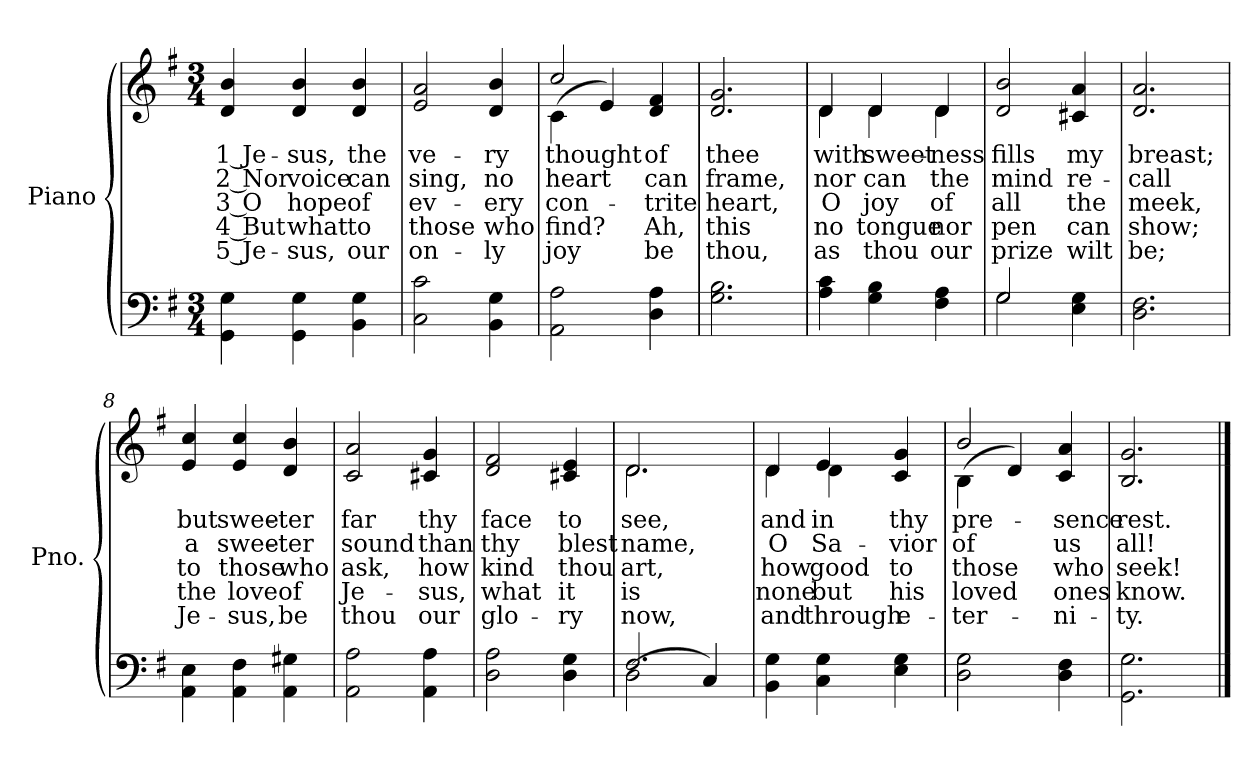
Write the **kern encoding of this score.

**kern	**kern	**text	**text	**text	**text	**text
*part2	*part1	*part1	*part1	*part1	*part1	*part1
*staff2	*staff1	*staff1	*staff1	*staff1	*staff1	*staff1
*I"Piano	*I"Piano	*	*	*	*	*
*I'Pno.	*I'Pno.	*	*	*	*	*
!!LO:PB:g=z
*clefF4	*clefG2	*	*	*	*	*
*k[f#]	*k[f#]	*	*	*	*	*
*G:	*G:	*	*	*	*	*
*M3/4	*M3/4	*	*	*	*	*
=1	=1	=1	=1	=1	=1	=1
!	!	!LO:LY:b:color=#000000	!LO:LY:b:color=#000000	!LO:LY:b:color=#000000	!LO:LY:b:color=#000000	!LO:LY:b:color=#000000
4GGi\ 4Gi	4di/ 4bi	1 Je-	2 Nor	3 O	-4 But	5 Je-
!	!	!LO:LY:b:color=#000000	!LO:LY:b:color=#000000	!LO:LY:b:color=#000000	!LO:LY:b:color=#000000	!LO:LY:b:color=#000000
4GGi\ 4Gi	4di/ 4bi	-sus,	voice	hope	what	sus,
!	!	!LO:LY:b:color=#000000	!LO:LY:b:color=#000000	!LO:LY:b:color=#000000	!LO:LY:b:color=#000000	!LO:LY:b:color=#000000
4BBi\ 4Gi	4di/ 4bi	the	can	of	to	our
=2	=2	=2	=2	=2	=2	=2
!	!	!LO:LY:b:color=#000000	!LO:LY:b:color=#000000	!LO:LY:b:color=#000000	!LO:LY:b:color=#000000	!LO:LY:b:color=#000000
2Ci\ 2ci	2ei/ 2ai	ve-	sing,	ev-	-those	on-
!	!	!LO:LY:b:color=#000000	!LO:LY:b:color=#000000	!LO:LY:b:color=#000000	!LO:LY:b:color=#000000	!LO:LY:b:color=#000000
4BBi\ 4Gi	4di/ 4bi	-ry	no	-ery	who	ly
=3	=3	=3	=3	=3	=3	=3
!	!	!LO:LY:b:color=#000000	!LO:LY:b:color=#000000	!LO:LY:b:color=#000000	!LO:LY:b:color=#000000	!LO:LY:b:color=#000000
*	*^	*	*	*	*	*
2AAi\ 2Ai	2cci/	(4ci\	thought	heart	con-	-find?	joy
.	.	4ei/)	.	.	.	.	.
!	!	!	!LO:LY:b:color=#000000	!LO:LY:b:color=#000000	!LO:LY:b:color=#000000	!LO:LY:b:color=#000000	!LO:LY:b:color=#000000
4Di\ 4Ai	4di/ 4f#i	4ryy	of	can	trite	Ah,	be
=4	=4	=4	=4	=4	=4	=4	=4
!	!	!	!LO:LY:b:color=#000000	!LO:LY:b:color=#000000	!LO:LY:b:color=#000000	!LO:LY:b:color=#000000	!LO:LY:b:color=#000000
*	*v	*v	*	*	*	*	*
2.Gi\ 2.Bi	2.di/ 2.gi	thee	frame,	heart,	this	thou,
=5	=5	=5	=5	=5	=5	=5
!	!	!LO:LY:b:color=#000000	!LO:LY:b:color=#000000	!LO:LY:b:color=#000000	!LO:LY:b:color=#000000	!LO:LY:b:color=#000000
*	*^	*	*	*	*	*
4Ai\ 4ci	4di/	4di\	with	nor	O	no	as
!	!	!	!LO:LY:b:color=#000000	!LO:LY:b:color=#000000	!LO:LY:b:color=#000000	!LO:LY:b:color=#000000	!LO:LY:b:color=#000000
4Gi\ 4Bi	4di/	4di\	sweet-	can	joy	tongue	thou
!	!	!	!LO:LY:b:color=#000000	!LO:LY:b:color=#000000	!LO:LY:b:color=#000000	!LO:LY:b:color=#000000	!LO:LY:b:color=#000000
4F#i\ 4Ai	4di/	4di\	-ness	the	of	nor	our
!!LO:LB:g=z
=6	=6	=6	=6	=6	=6	=6	=6
*^	*	*	*	*	*	*	*
!	!	!	!	!LO:LY:b:color=#000000	!LO:LY:b:color=#000000	!LO:LY:b:color=#000000	!LO:LY:b:color=#000000	!LO:LY:b:color=#000000
*	*	*v	*v	*	*	*	*	*
2Gi/	2Gi\	2di/ 2bi	fills	mind	all	pen	prize
!	!	!	!LO:LY:b:color=#000000	!LO:LY:b:color=#000000	!LO:LY:b:color=#000000	!LO:LY:b:color=#000000	!LO:LY:b:color=#000000
4Ei\ 4Gi	4ryy	4c#Xi/ 4ai	my	re-	the	can	wilt
=7	=7	=7	=7	=7	=7	=7	=7
!	!	!	!LO:LY:b:color=#000000	!LO:LY:b:color=#000000	!LO:LY:b:color=#000000	!LO:LY:b:color=#000000	!LO:LY:b:color=#000000
*v	*v	*	*	*	*	*	*
2.Di\ 2.F#i	2.di/ 2.ai	breast;	-call	meek,	show;	be;
=8	=8	=8	=8	=8	=8	=8
!	!	!LO:LY:b:color=#000000	!LO:LY:b:color=#000000	!LO:LY:b:color=#000000	!LO:LY:b:color=#000000	!LO:LY:b:color=#000000
4AAi\ 4Ei	4ei/ 4cci	but	a	to	the	Je-
!	!	!LO:LY:b:color=#000000	!LO:LY:b:color=#000000	!LO:LY:b:color=#000000	!LO:LY:b:color=#000000	!LO:LY:b:color=#000000
4AAi\ 4F#i	4ei/ 4cci	swee-	swee-	-those	love	sus,
!	!	!LO:LY:b:color=#000000	!LO:LY:b:color=#000000	!LO:LY:b:color=#000000	!LO:LY:b:color=#000000	!LO:LY:b:color=#000000
4AAi\ 4G#Xi	4di/ 4bi	-ter	-ter	who	of	be
=9	=9	=9	=9	=9	=9	=9
!	!	!LO:LY:b:color=#000000	!LO:LY:b:color=#000000	!LO:LY:b:color=#000000	!LO:LY:b:color=#000000	!LO:LY:b:color=#000000
2AAi\ 2Ai	2ci/ 2ai	far	sound	ask,	Je-	-thou
!	!	!LO:LY:b:color=#000000	!LO:LY:b:color=#000000	!LO:LY:b:color=#000000	!LO:LY:b:color=#000000	!LO:LY:b:color=#000000
4AAi\ 4Ai	4c#Xi/ 4gi	thy	than	how	sus,	our
!!LO:LB:g=z
=10	=10	=10	=10	=10	=10	=10
!	!	!LO:LY:b:color=#000000	!LO:LY:b:color=#000000	!LO:LY:b:color=#000000	!LO:LY:b:color=#000000	!LO:LY:b:color=#000000
2Di\ 2Ai	2di/ 2f#i	face	thy	kind	what	glo-
!	!	!LO:LY:b:color=#000000	!LO:LY:b:color=#000000	!LO:LY:b:color=#000000	!LO:LY:b:color=#000000	!LO:LY:b:color=#000000
4Di\ 4Gi	4c#Xi/ 4ei	to	blest	-thou	it	ry
=11	=11	=11	=11	=11	=11	=11
*^	*	*	*	*	*	*
!	!	!	!LO:LY:b:color=#000000	!LO:LY:b:color=#000000	!LO:LY:b:color=#000000	!LO:LY:b:color=#000000	!LO:LY:b:color=#000000
*	*	*^	*	*	*	*	*
2.F#i/	(2Di\	2.di/	2.di\	see,	name,	art,	is	now,
.	4Ci/)	.	.	.	.	.	.	.
=12	=12	=12	=12	=12	=12	=12	=12	=12
!	!	!	!	!LO:LY:b:color=#000000	!LO:LY:b:color=#000000	!LO:LY:b:color=#000000	!LO:LY:b:color=#000000	!LO:LY:b:color=#000000
*v	*v	*	*	*	*	*	*	*
4BBi\ 4Gi	4di/	4di\	and	O	how	none	and
!	!	!	!LO:LY:b:color=#000000	!LO:LY:b:color=#000000	!LO:LY:b:color=#000000	!LO:LY:b:color=#000000	!LO:LY:b:color=#000000
4Ci\ 4Gi	4ei/	4di\	in	Sa-	good	but	through
!	!	!	!LO:LY:b:color=#000000	!LO:LY:b:color=#000000	!LO:LY:b:color=#000000	!LO:LY:b:color=#000000	!LO:LY:b:color=#000000
4Ei\ 4Gi	4ci/ 4gi	4ryy	thy	-vior	to	his	e-
=13	=13	=13	=13	=13	=13	=13	=13
!	!	!	!LO:LY:b:color=#000000	!LO:LY:b:color=#000000	!LO:LY:b:color=#000000	!LO:LY:b:color=#000000	!LO:LY:b:color=#000000
2Di\ 2Gi	2bi/	(4Bi\	pre-	of	-those	loved	ter-
.	.	4di/)	.	.	.	.	.
!	!	!	!LO:LY:b:color=#000000	!LO:LY:b:color=#000000	!LO:LY:b:color=#000000	!LO:LY:b:color=#000000	!LO:LY:b:color=#000000
4Di\ 4F#i	4ci/ 4ai	4ryy	-sence	us	-who	ones	ni-
=14	=14	=14	=14	=14	=14	=14	=14
!	!	!	!LO:LY:b:color=#000000	!LO:LY:b:color=#000000	!LO:LY:b:color=#000000	!LO:LY:b:color=#000000	!LO:LY:b:color=#000000
*	*v	*v	*	*	*	*	*
2.GGi\ 2.Gi	2.Bi/ 2.gi	rest.	all!	-seek!	know.	ty.
==	==	==	==	==	==	==
*-	*-	*-	*-	*-	*-	*-
